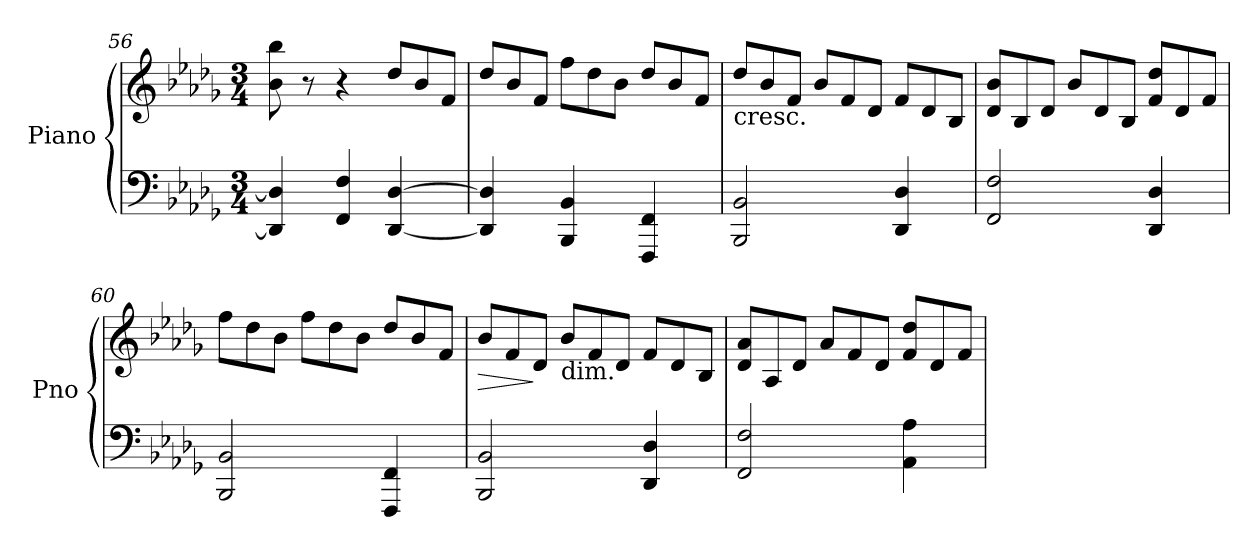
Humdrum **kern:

**kern	**kern	**dynam
*part1	*part1	*part1
*staff2	*staff1	*staff1/2
*I"Piano	*	*
*I'Pno	*	*
*clefF4	*clefG2	*
*k[b-e-a-d-g-]	*k[b-e-a-d-g-]	*
*D-:	*D-:	*
*M3/4	*M3/4	*
=56	=56	=56
4DD-/] 4D-/]	8b-\ 8bb-\	.
.	8r	.
4FF/ 4F/	4r	.
*	*Xtuplet	*
[4DD-/ [4D-/	12dd-/L	.
.	12b-/	.
.	12f/J	.
!!LO:LB:g=z
=57	=57	=57
4DD-/] 4D-/]	12dd-/L	.
.	12b-/	.
.	12f/J	.
4BBB-/ 4BB-/	12ff\L	.
.	12dd-\	.
.	12b-\J	.
4FFF/ 4FF/	12dd-/L	.
.	12b-/	.
.	12f/J	.
=58	=58	=58
!	!LO:TX:b:t=cresc.	!
2BBB-/ 2BB-/	12dd-/L	.
.	12b-/	.
.	12f/J	.
.	12b-/L	.
.	12f/	.
.	12d-/J	.
4DD-/ 4D-/	12f/L	.
.	12d-/	.
.	12B-/J	.
=59	=59	=59
2FF/ 2F/	12d-/ 12b-/L	.
.	12B-/	.
.	12d-/J	.
.	12b-/L	.
.	12d-/	.
.	12B-/J	.
4DD-/ 4D-/	12f/ 12dd-/L	.
.	12d-/	.
.	12f/J	.
=60	=60	=60
2BBB-/ 2BB-/	12ff\L	.
.	12dd-\	.
.	12b-\J	.
.	12ff\L	.
.	12dd-\	.
.	12b-\J	.
4FFF/ 4FF/	12dd-/L	.
.	12b-/	.
.	12f/J	.
=61	=61	=61
!	!	!LO:HP:b
2BBB-/ 2BB-/	12b-/L	>
.	12f/	.
.	12d-/J	]
!	!LO:TX:b:t=dim.	!
.	12b-/L	.
.	12f/	.
.	12d-/J	.
4DD-/ 4D-/	12f/L	.
.	12d-/	.
.	12B-/J	.
!!LO:PB:g=z
=62	=62	=62
2FF/ 2F/	12d-/ 12a-/L	.
.	12A-/	.
.	12d-/J	.
.	12a-/L	.
.	12f/	.
.	12d-/J	.
4AA-\ 4A-\	12f/ 12dd-/L	.
.	12d-/	.
.	12f/J	.
=	=	=
*-	*-	*-
